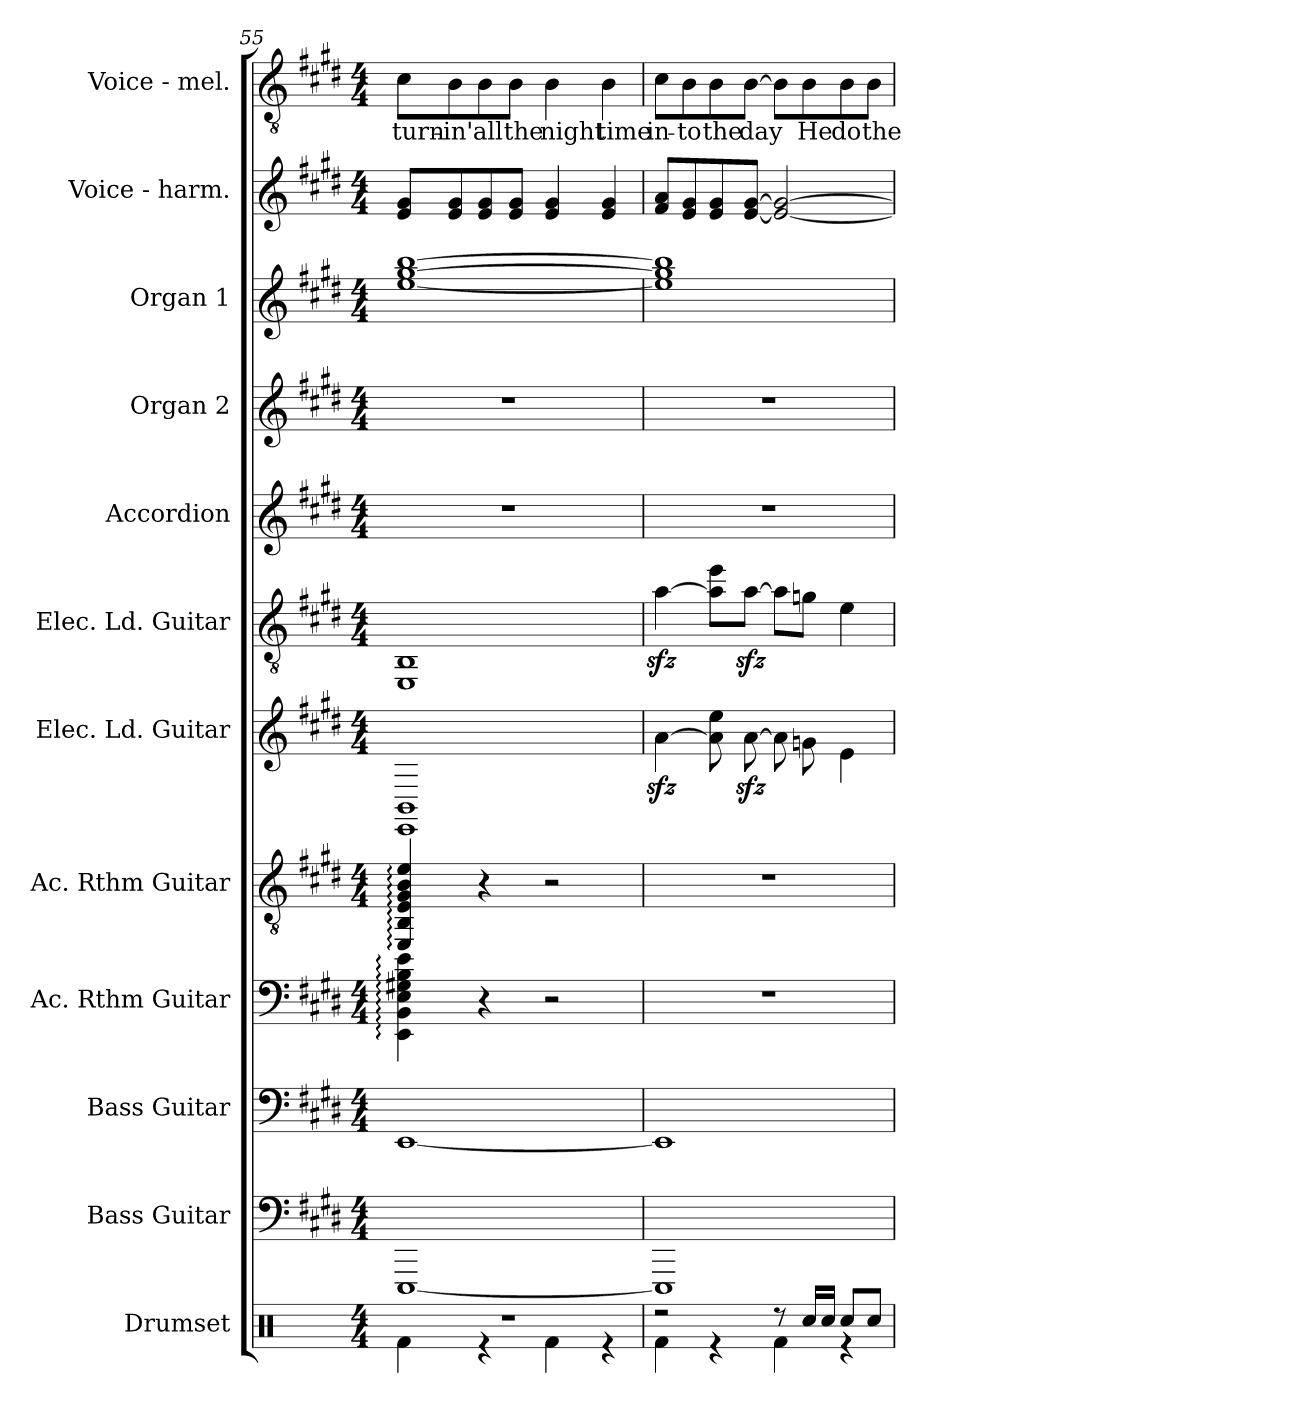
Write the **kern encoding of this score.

**kern	**kern	**kern	**kern	**kern	**kern	**kern	**kern	**kern	**kern	**kern	**kern	**text
*part12	*part11	*part10	*part9	*part8	*part7	*part6	*part5	*part4	*part3	*part2	*part1	*part1
*staff12	*staff11	*staff10	*staff9	*staff8	*staff7	*staff6	*staff5	*staff4	*staff3	*staff2	*staff1	*staff1
*I"Drumset	*I"Bass Guitar	*I"Bass Guitar	*I"Ac. Rthm Guitar	*I"Ac. Rthm Guitar	*I"Elec. Ld. Guitar	*I"Elec. Ld. Guitar	*I"Accordion	*I"Organ 2	*I"Organ 1	*I"Voice - harm.	*I"Voice - mel.	*
*I'Drums	*I'Bass	*I'Bass	*I'R. Guit.	*I'R. Guit.	*I'Ld. Guit.	*I'Ld. Guit.	*I'Acc.	*I'Org. 2	*I'Org. 1	*I'Harm.	*I'Mel.	*
*clefX	*	*clefF4	*	*clefGv2	*	*clefGv2	*clefG2	*clefG2	*clefG2	*clefG2	*clefGv2	*
*	*ITrd7c12	*ITrd7c12	*	*	*	*	*	*	*	*	*	*
*k[]	*k[f#c#g#d#]	*k[f#c#g#d#]	*k[f#c#g#d#]	*k[f#c#g#d#]	*k[f#c#g#d#]	*k[f#c#g#d#]	*k[f#c#g#d#]	*k[f#c#g#d#]	*k[f#c#g#d#]	*k[f#c#g#d#]	*k[f#c#g#d#]	*
*M4/4	*M4/4	*M4/4	*M4/4	*M4/4	*M4/4	*M4/4	*M4/4	*M4/4	*M4/4	*M4/4	*M4/4	*
=55	=55	=55	=55	=55	=55	=55	=55	=55	=55	=55	=55	=55
*^	*	*	*	*	*	*	*	*	*	*	*	*
!	!	!	!	!	!	!	!	!	!	!	!	!	!LO:LY:b
1r	4Rf\	[1EEEE	[1EEE	4EE\: 4BB\: 4E\: 4G#X\: 4B\: 4e\:	4EE/: 4BB/: 4E/: 4G#/: 4B/: 4e/:	1EE 1BB	1EE 1BB	1r	1r	[1ee [1gg# [1bb	8e/ 8g#/L	8c#\L	turn-
!	!	!	!	!	!	!	!	!	!	!	!	!	!LO:LY:b
.	.	.	.	.	.	.	.	.	.	.	8e/ 8g#/	8B\	-in'
!	!	!	!	!	!	!	!	!	!	!	!	!	!LO:LY:b
.	4r	.	.	4r	4r	.	.	.	.	.	8e/ 8g#/	8B\	all
!	!	!	!	!	!	!	!	!	!	!	!	!	!LO:LY:b
.	.	.	.	.	.	.	.	.	.	.	8e/ 8g#/J	8B\J	the
!	!	!	!	!	!	!	!	!	!	!	!	!	!LO:LY:b
.	4Rf\	.	.	2r	2r	.	.	.	.	.	4e/ 4g#/	4B\	night
!	!	!	!	!	!	!	!	!	!	!	!	!	!LO:LY:b
.	4r	.	.	.	.	.	.	.	.	.	4e/ 4g#/	4B\	time
!!LO:PB:g=z
=56	=56	=56	=56	=56	=56	=56	=56	=56	=56	=56	=56	=56	=56
!	!	!	!	!	!	!	!	!	!	!	!	!	!LO:LY:b
2r	4Rf\	1EEEE]	1EEE]	1r	1r	[4azz<\	[4azz<\	1r	1r	1ee] 1gg#] 1bb]	8f#/ 8a/L	8c#\L	in-
!	!	!	!	!	!	!	!	!	!	!	!	!	!LO:LY:b
.	.	.	.	.	.	.	.	.	.	.	8e/ 8g#/	8B\	-to
!	!	!	!	!	!	!	!	!	!	!	!	!	!LO:LY:b
.	4r	.	.	.	.	8a\] 8ee\	8a\] 8ee\L	.	.	.	8e/ 8g#/	8B\	the
!	!	!	!	!	!	!	!	!	!	!	!	!	!LO:LY:b
.	.	.	.	.	.	[8azz<\	[8azz<\J	.	.	.	[8e/ [8g#/J	[8B\J	day
8r	4Rf\	.	.	.	.	8a\]	8a\L]	.	.	.	2e/_ 2g#/_	8B\L]	.
!	!	!	!	!	!	!	!	!	!	!	!	!	!LO:LY:b
16Rcc/LL	.	.	.	.	.	8g\	8gn\J	.	.	.	.	8B\	He
16Rcc/JJ	.	.	.	.	.	.	.	.	.	.	.	.	.
!	!	!	!	!	!	!	!	!	!	!	!	!	!LO:LY:b
8Rcc/L	4r	.	.	.	.	4e\	4e\	.	.	.	.	8B\	do
!	!	!	!	!	!	!	!	!	!	!	!	!	!LO:LY:b
8Rcc/J	.	.	.	.	.	.	.	.	.	.	.	8B\J	the
*v	*v	*	*	*	*	*	*	*	*	*	*	*	*
=	=	=	=	=	=	=	=	=	=	=	=	=
*-	*-	*-	*-	*-	*-	*-	*-	*-	*-	*-	*-	*-
